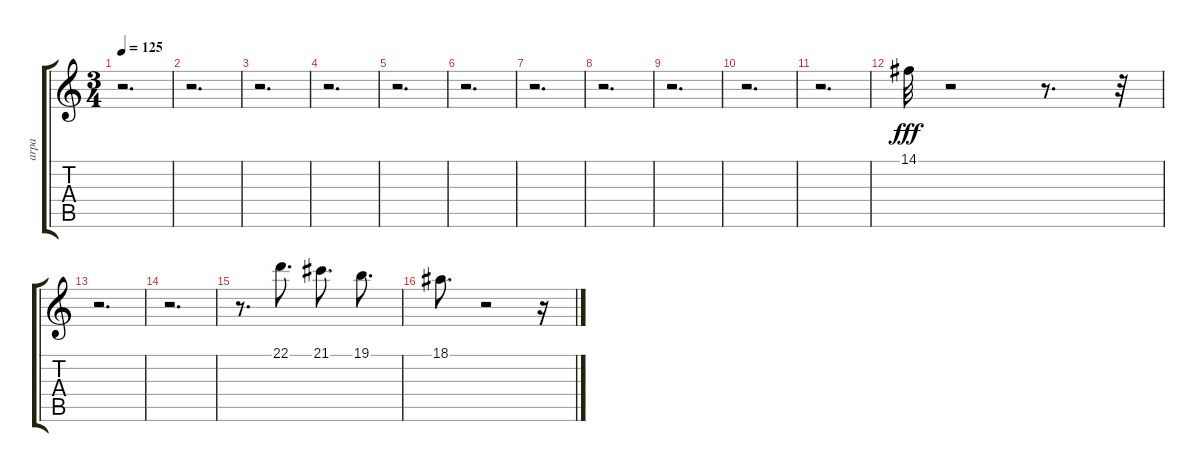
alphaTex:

\track ("arpa" "arpa") {instrument orchestralharp}
\staff {score tabs}
\tuning (E4 B3 G3 D3 A2 E2) {hide}
\ts (3 4)
\tempo 125
\clef g2
\ks c
r.2{d dy fff} |
r.2{d} |
r.2{d} |
r.2{d} |
r.2{d} |
r.2{d} |
r.2{d} |
r.2{d} |
r.2{d} |
r.2{d} |
r.2{d} |
14.1.32 r.2 r.8{d} r.32 |
r.2{d} |
r.2{d} |
r.8{d} 22.1.8{d} 21.1.8{d} 19.1.8{d} |
18.1.8{d} r.2 r.16
